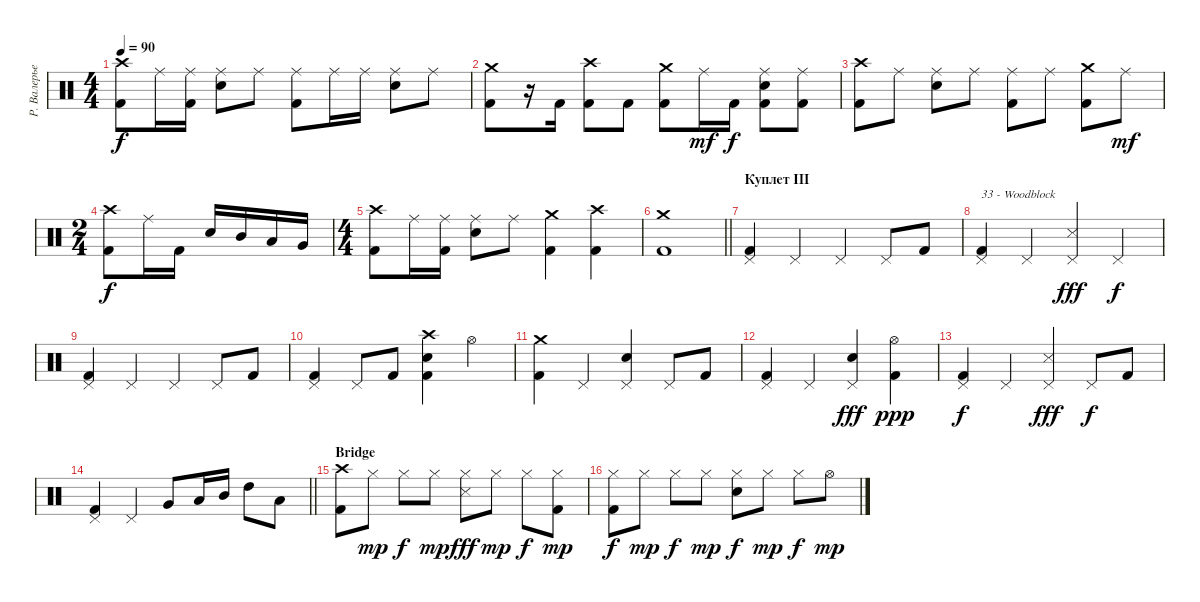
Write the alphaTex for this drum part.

\track ("Р. Валерьев" "Р. Валерье") {instrument percussion}
\staff {score}
\articulation defaults
\ts (4 4)
\tempo 90
\clef neutral
\ks c
("Crash high (hit)" "Kick (hit) 2").8{dy f} "Ride (middle)".16 ("Ride (middle)" "Kick (hit) 2").16 ("Ride (middle)" "Electric Snare (hit)").8 "Ride (middle)".8 ("Ride (middle)" "Kick (hit) 2").8 "Ride (middle)".16 "Ride (middle)".16 ("Ride (middle)" "Electric Snare (hit)").8 "Ride (middle)".8 |
("Crash medium (hit)" "Kick (hit) 2").8 r.16 "Kick (hit) 2".16 ("Crash high (hit)" "Kick (hit) 2").8 "Kick (hit) 2".8 ("Crash medium (hit)" "Kick (hit) 2").8 "Ride (middle)".16{dy mf} "Kick (hit) 2".16{dy f} ("Ride (middle)" "Electric Snare (hit)" "Kick (hit) 2").8 ("Ride (middle)" "Kick (hit) 2").8 |
("Crash high (hit)" "Kick (hit) 2").8 "Ride (middle)".8 ("Ride (middle)" "Electric Snare (hit)").8 "Ride (middle)".8 ("Ride (middle)" "Kick (hit) 2").8 "Ride (middle)".8 ("Crash medium (hit)" "Kick (hit) 2").8 "Ride (middle)".8{dy mf} |
\ts (2 4)
("Crash high (hit)" "Kick (hit) 2").8{dy f} "Ride (middle)".16 "Kick (hit) 2".16 "Electric Snare (hit)".16 "Mid Tom (hit)".16 "Low Tom (hit)".16 "Very Low Tom (hit)".16 |
\ts (4 4)
("Crash high (hit)" "Kick (hit) 2").8 "Ride (middle)".16 ("Ride (middle)" "Kick (hit) 2").16 ("Ride (middle)" "Electric Snare (hit)").8 "Ride (middle)".8 ("Crash medium (hit)" "Kick (hit) 2").4 ("Crash high (hit)" "Kick (hit) 2").4 |
\barLineRight lightlight
("Crash medium (hit)" "Kick (hit) 2").1 |
\section ("" "Куплет III")
("Pedal Hi-Hat (hit)" "Kick (hit) 2").4 "Pedal Hi-Hat (hit)".4 "Pedal Hi-Hat (hit)".4 "Pedal Hi-Hat (hit)".8 "Kick (hit) 2".8 |
("Pedal Hi-Hat (hit)" "Kick (hit) 2").4{txt "33 - Woodblock"} "Pedal Hi-Hat (hit)".4 ("Pedal Hi-Hat (hit)" "Metronome (hit)").4{dy fff} "Pedal Hi-Hat (hit)".4{dy f} |
("Pedal Hi-Hat (hit)" "Kick (hit) 2").4 "Pedal Hi-Hat (hit)".4 "Pedal Hi-Hat (hit)".4 "Pedal Hi-Hat (hit)".8 "Kick (hit) 2".8 |
("Pedal Hi-Hat (hit)" "Kick (hit) 2").4 "Pedal Hi-Hat (hit)".8 "Kick (hit) 2".8 ("Crash high (hit)" "Electric Snare (hit)" "Kick (hit) 2").4 "Hi-Hat (open)".4 |
("Crash medium (hit)" "Kick (hit) 2").4 "Pedal Hi-Hat (hit)".4 ("Pedal Hi-Hat (hit)" "Electric Snare (hit)").4 "Pedal Hi-Hat (hit)".8 "Kick (hit) 2".8 |
("Pedal Hi-Hat (hit)" "Kick (hit) 2").4 "Pedal Hi-Hat (hit)".4 ("Pedal Hi-Hat (hit)" "Electric Snare (hit)").4{dy fff} ("Hi-Hat (open)" "Kick (hit) 2").4{dy ppp} |
("Pedal Hi-Hat (hit)" "Kick (hit) 2").4{dy f} "Pedal Hi-Hat (hit)".4 ("Pedal Hi-Hat (hit)" "Metronome (hit)").4{dy fff} "Pedal Hi-Hat (hit)".8{dy f} "Kick (hit) 2".8 |
\barLineRight lightlight
("Pedal Hi-Hat (hit)" "Kick (hit) 2").4 "Pedal Hi-Hat (hit)".4 "Very Low Tom (hit)".8 "Low Tom (hit)".16 "Mid Tom (hit)".16 "High Tom (hit)".8 "Low Tom (hit)".8 |
\section ("" "Bridge")
("Crash high (hit)" "Kick (hit) 2").8 "Hi-Hat (closed)".8{dy mp} "Hi-Hat (closed)".8{dy f} "Hi-Hat (closed)".8{dy mp} ("Hi-Hat (closed)" "Metronome (hit)").8{dy fff} "Hi-Hat (closed)".8{dy mp} "Hi-Hat (closed)".8{dy f} ("Hi-Hat (closed)" "Kick (hit) 2").8{dy mp} |
("Hi-Hat (closed)" "Kick (hit) 2").8{dy f} "Hi-Hat (closed)".8{dy mp} "Hi-Hat (closed)".8{dy f} "Hi-Hat (closed)".8{dy mp} ("Hi-Hat (closed)" "Electric Snare (hit)").8{dy f} "Hi-Hat (closed)".8{dy mp} "Hi-Hat (closed)".8{dy f} "Hi-Hat (open)".8{dy mp}
